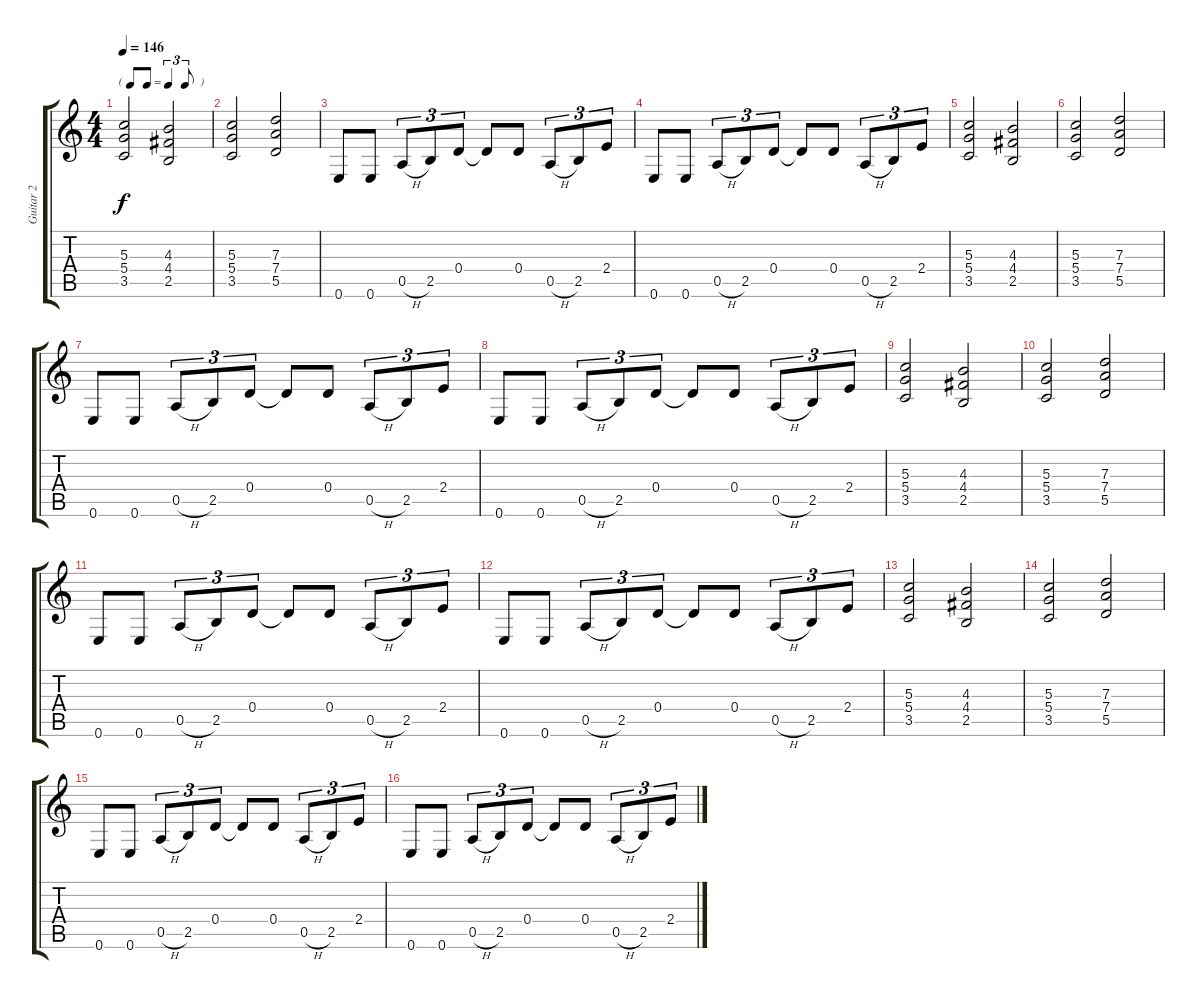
\track ("Guitar 2" "Guitar 2") {instrument overdrivenguitar}
\staff {score tabs}
\tuning (E4 B3 G3 D3 A2 E2) {hide}
\ts (4 4)
\tf triplet8th
\tempo 146
\clef g2
\ks c
(5.3 5.4 3.5).2{dy f} (4.3 4.4 2.5).2 |
(5.3 5.4 3.5).2 (7.3 7.4 5.5).2 |
0.6.8 0.6.8 0.5{h}.8{tu (3 2)} 2.5.8{tu (3 2)} 0.4.8{tu (3 2)} 0.4{t}.8 0.4.8 0.5{h}.8{tu (3 2)} 2.5.8{tu (3 2)} 2.4.8{tu (3 2)} |
0.6.8 0.6.8 0.5{h}.8{tu (3 2)} 2.5.8{tu (3 2)} 0.4.8{tu (3 2)} 0.4{t}.8 0.4.8 0.5{h}.8{tu (3 2)} 2.5.8{tu (3 2)} 2.4.8{tu (3 2)} |
(5.3 5.4 3.5).2 (4.3 4.4 2.5).2 |
(5.3 5.4 3.5).2 (7.3 7.4 5.5).2 |
0.6.8 0.6.8 0.5{h}.8{tu (3 2)} 2.5.8{tu (3 2)} 0.4.8{tu (3 2)} 0.4{t}.8 0.4.8 0.5{h}.8{tu (3 2)} 2.5.8{tu (3 2)} 2.4.8{tu (3 2)} |
0.6.8 0.6.8 0.5{h}.8{tu (3 2)} 2.5.8{tu (3 2)} 0.4.8{tu (3 2)} 0.4{t}.8 0.4.8 0.5{h}.8{tu (3 2)} 2.5.8{tu (3 2)} 2.4.8{tu (3 2)} |
(5.3 5.4 3.5).2 (4.3 4.4 2.5).2 |
(5.3 5.4 3.5).2 (7.3 7.4 5.5).2 |
0.6.8 0.6.8 0.5{h}.8{tu (3 2)} 2.5.8{tu (3 2)} 0.4.8{tu (3 2)} 0.4{t}.8 0.4.8 0.5{h}.8{tu (3 2)} 2.5.8{tu (3 2)} 2.4.8{tu (3 2)} |
0.6.8 0.6.8 0.5{h}.8{tu (3 2)} 2.5.8{tu (3 2)} 0.4.8{tu (3 2)} 0.4{t}.8 0.4.8 0.5{h}.8{tu (3 2)} 2.5.8{tu (3 2)} 2.4.8{tu (3 2)} |
(5.3 5.4 3.5).2 (4.3 4.4 2.5).2 |
(5.3 5.4 3.5).2 (7.3 7.4 5.5).2 |
0.6.8 0.6.8 0.5{h}.8{tu (3 2)} 2.5.8{tu (3 2)} 0.4.8{tu (3 2)} 0.4{t}.8 0.4.8 0.5{h}.8{tu (3 2)} 2.5.8{tu (3 2)} 2.4.8{tu (3 2)} |
0.6.8 0.6.8 0.5{h}.8{tu (3 2)} 2.5.8{tu (3 2)} 0.4.8{tu (3 2)} 0.4{t}.8 0.4.8 0.5{h}.8{tu (3 2)} 2.5.8{tu (3 2)} 2.4.8{tu (3 2)}
